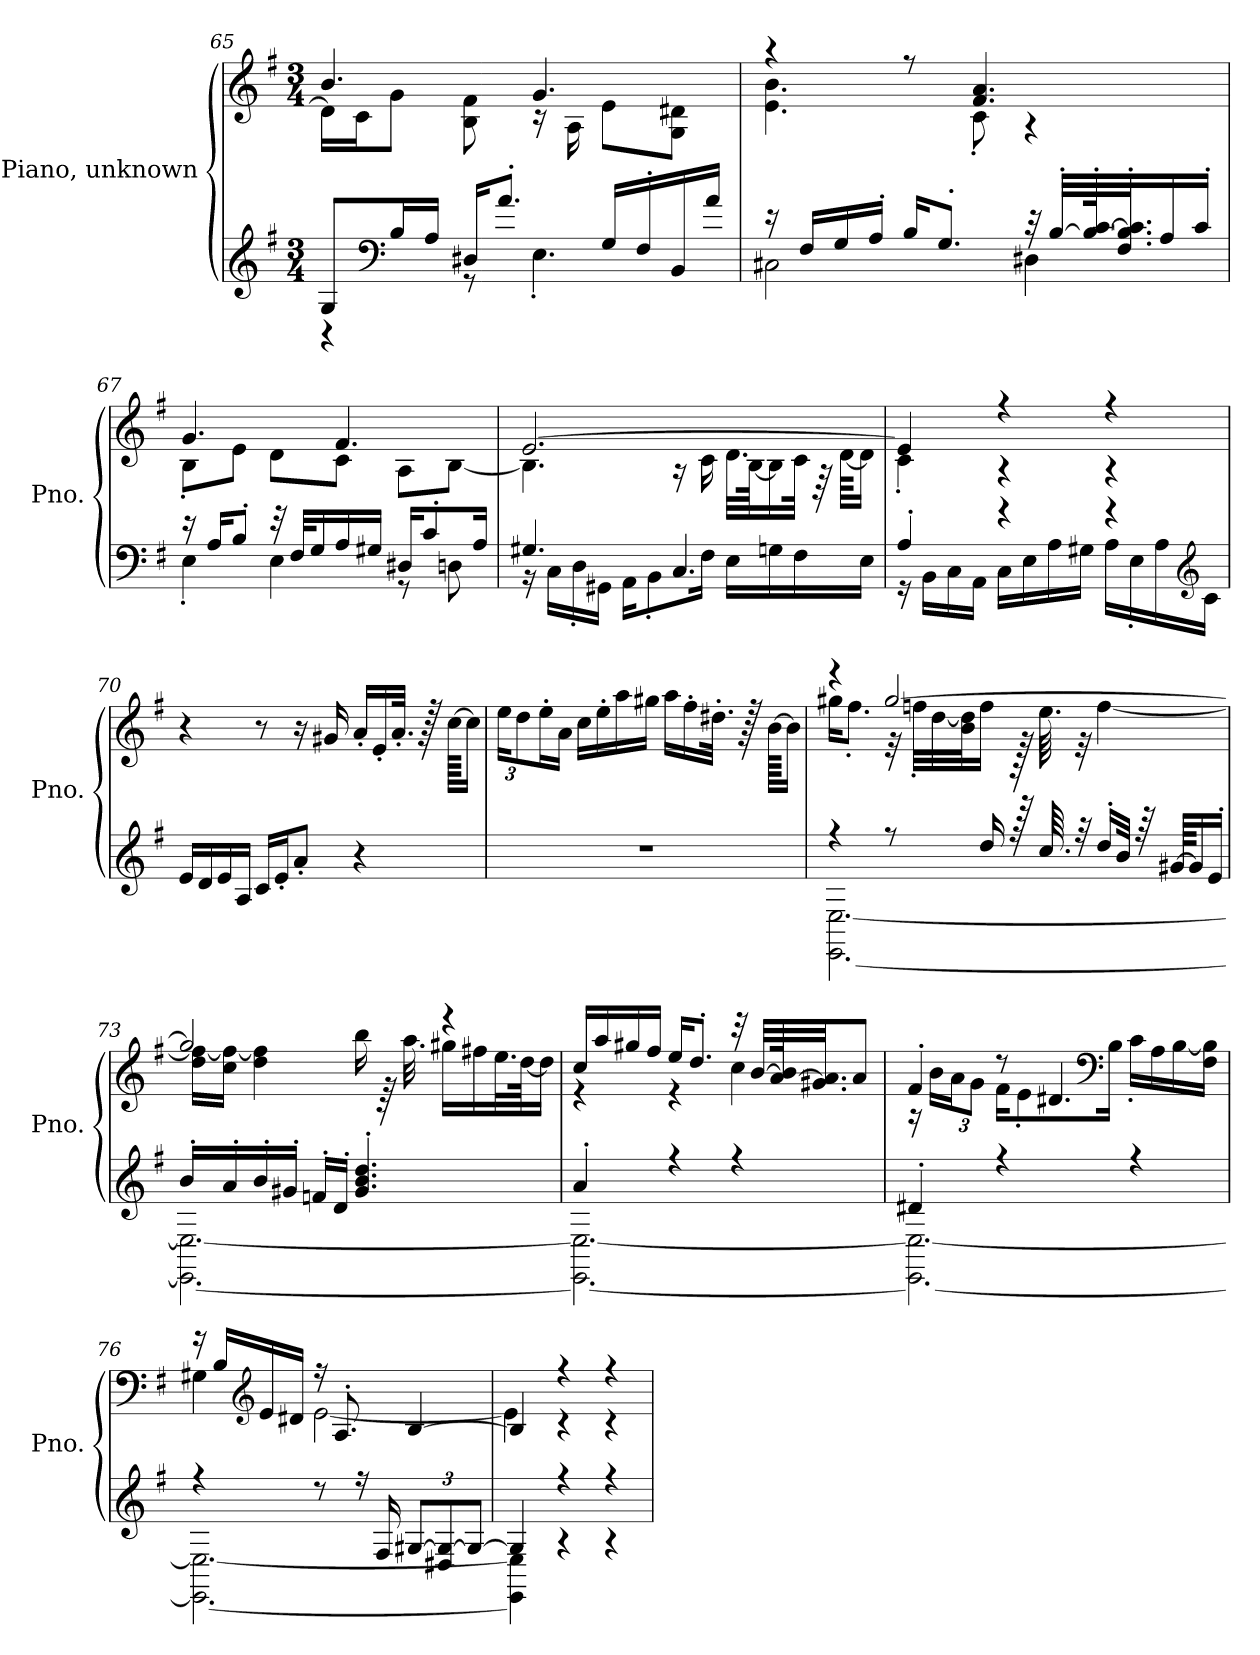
**kern	**kern
*part1	*part1
*staff2	*staff1
*I"Piano, unknown	*
*I'Pno.	*
!!LO:LB:g=z
*clefG2	*clefG2
*k[f#]	*k[f#]
*M3/4	*M3/4
=65	=65
*^	*^
8G/L	4r	4.b/	16d\LL]
.	.	.	16c\J
*clefF4	*	*	*
16B/L	.	.	8g\J
16A/JJ	.	.	.
16D#X/KL	8r	.	8B\ 8f#\
8.a'/J	.	.	.
.	4.E'\	4.g/	16r
.	.	.	16A\
16G/LL	.	.	8e\L
16F#'/	.	.	.
16BB/	.	.	8G\ 8d#X\J
16a/JJ	.	.	.
=66	=66	=66	=66
16r	2C#X\	4r	4.e\ 4.b\
16F#/LL	.	.	.
16G/	.	.	.
16A'/JJ	.	.	.
16B/KL	.	8r	.
8.G'/J	.	.	.
.	.	4.f#/ 4.a/	8c'\
32r	4D#X\	.	4r
[32B'/LLL	.	.	.
64B/_' [64c/'K	.	.	.
32.F#/' 32.B/]' 32.c/]'J	.	.	.
16A/	.	.	.
16c'/JJ	.	.	.
!!LO:LB:g=z	!!
=67	=67	=67	=67
16r	4E'\	4.g/	8B'\L
16A/KL	.	.	.
8B'/J	.	.	8e\J
32r	4E\	.	8d\L
32F#/KLL	.	.	.
16G/	.	.	.
16A/	.	4.f#/	8c\J
16G#X/JJ	.	.	.
16D#X/KL	8r	.	8A\L
8c'/	.	.	.
.	8Dn\	.	[8B\J
16A/Jk	.	.	.
=68	=68	=68	=68
4.G#X/	16r	[2.e/	4.B\]
.	16C\LL	.	.
.	16D'\	.	.
.	16GG#X\JJ	.	.
.	16AA\KL	.	.
.	8BB'\	.	.
4.C/	.	.	16r
.	16F#\Jk	.	16c\
.	16E\LL	.	32.d\LLL
.	.	.	[64B\JK
.	16Gn\	.	16B\]
.	16F#\	.	32c\JJk
.	.	.	64r
.	.	.	[64d\KKLL
.	16E\JJ	.	16d\JJ]
!!LO:PB:g=z	!!
=69	=69	=69	=69
4A'/	16r	4e/]	4c'\
.	16BB\LL	.	.
.	16C\	.	.
.	16AA\JJ	.	.
4r	16C\LL	4r	4r
.	16E\	.	.
.	16A\	.	.
.	16G#X\JJ	.	.
4r	16A\LL	4r	4r
.	16E'\	.	.
.	16A\	.	.
*clefG2	*	*	*
.	16c\JJ	.	.
*v	*v	*	*
*	*v	*v
=70	=70
16e/LL	4r
16d/	.
16e/	.
16A/JJ	.
16c/LL	8r
16e'/J	.
8a'/J	16r
.	16g#X/
4r	16a'/LL
.	16e'/
.	32.a'/JJk
.	128r
.	[128cc\KKKLL
.	16cc\JJ]
!!LO:LB:g=z
=71	=71
*	*Xbrackettup
2.r	24ee\KL
.	12dd\
.	16ee'\L
.	16a\JJ
.	16cc\LL
.	16ee'\
.	16aa\
.	16gg#X\JJ
.	16aa\LL
.	16ff#'\
.	32.dd#X'\JJk
.	128r
.	[128b\KKKLL
.	16b\JJ]
=72	=72
*^	*^
4r	[2.EE\ [2.E\	4r	16gg#X\KL
.	.	.	8.ff#'\J
8r	.	[2gg#/	32r
.	.	.	32ffn'\LLL
.	.	.	[32dd\
.	.	.	32b\ 32dd\]J
16dd/	.	.	16ff\JJ
128r	.	.	128r
64.cc/	.	.	64.ee\
32r	.	.	32r
16dd'/LL	.	.	[4ff\
32b/JJk	.	.	.
64r	.	.	.
[64g#X/KKLL	.	.	.
16g#/]	.	.	.
16e'/JJ	.	.	.
!!LO:LB:g=z	!!
=73	=73	=73	=73
16b'/LL	2.EE\_ 2.E\_	2gg#/]	16dd\ 16ff\_LL
16a'/	.	.	16cc\ 16ff\_JJ
16b'/	.	.	4dd\ 4ff\]
16g#X'/JJ	.	.	.
16fn'/LL	.	.	.
16d'/JJ	.	.	.
4.g#/' 4.b/' 4.dd/'	.	.	16bb\
.	.	.	64r
.	.	.	32.aa\
.	.	4r	16gg#X\LL
.	.	.	16ff#X\
.	.	.	32.ee\L
.	.	.	[64dd\JK
.	.	.	16dd\JJ]
=74	=74	=74	=74
4a'/	2.EE\_ 2.E\_	16cc/LL	4r
.	.	16aa/	.
.	.	16gg#X/	.
.	.	16ff#/JJ	.
4r	.	16ee/KL	4r
.	.	8.dd'/J	.
4r	.	32r	4cc\
.	.	[32b/LLL	.
.	.	[64a/ 64b/]K	.
.	.	32.g#X/ 32.a/]JJ	.
.	.	8a/J	.
!!LO:LB:g=z	!!
=75	=75	=75	=75
4d#X'/	2.EE\_ 2.E\_	4f#'/	16r
.	.	.	16b\LL
.	.	.	24a\J
.	.	.	12g\J
4r	.	8r	16f#\KL
.	.	.	8e'\
.	.	4.d#X/	.
*	*	*clefF4	*
.	.	.	16B\Jk
4r	.	.	16c'\LL
.	.	.	16A\
.	.	.	[16B\
.	.	.	16F#\ 16B\]JJ
=76	=76	=76	=76
4r	2.EE\_ 2.E\_	16r	4G#X\
.	.	16B/LL	.
*	*	*clefG2	*
.	.	16e/	.
.	.	16d#X/JJ	.
8r	.	16r	[2e\
.	.	8.A'/	.
16r	.	.	.
16F#/	.	.	.
*Xbrackettup	*	*	*
[12G#X/L	.	[4B/	.
12D#X/ 12G#/_	.	.	.
12G#/J_	.	.	.
=77	=77	=77	=77
4G#/]	4EE\] 4E\]	4B/]	4e\]
4r	4r	4r	4r
4r	4r	4r	4r
*v	*v	*	*
*	*v	*v
=	=
*-	*-
